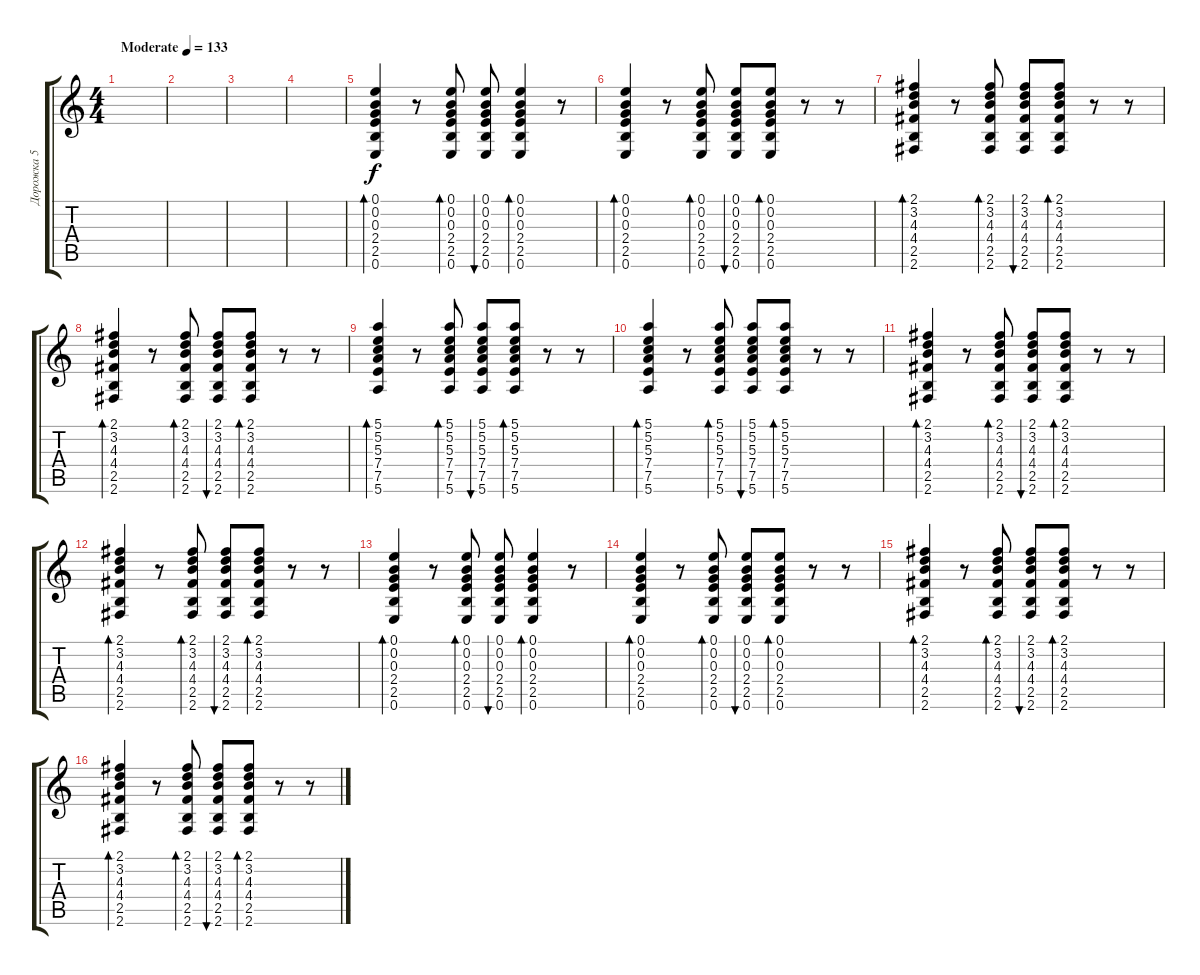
\track ("Дорожка 5" "Дорожка 5") {instrument acousticguitarsteel}
\staff {score tabs}
\tuning (E4 B3 G3 D3 A2 E2) {hide}
\ts (4 4)
\tempo (133 "Moderate")
\clef g2
\ks c
|
|
|
|
(0.1 0.2 0.3 2.4 2.5 0.6).4{bd 30} r.8 (0.1 0.2 0.3 2.4 2.5 0.6).8{bd 30} (0.1 0.2 0.3 2.4 2.5 0.6).8{bu 30} (0.1 0.2 0.3 2.4 2.5 0.6).4{bd 30} r.8 |
(0.1 0.2 0.3 2.4 2.5 0.6).4{bd 30} r.8 (0.1 0.2 0.3 2.4 2.5 0.6).8{bd 30} (0.1 0.2 0.3 2.4 2.5 0.6).8{bu 30} (0.1 0.2 0.3 2.4 2.5 0.6).8{bd 30} r.8 r.8 |
(2.1 3.2 4.3 4.4 2.5 2.6).4{bd 30} r.8 (2.1 3.2 4.3 4.4 2.5 2.6).8{bd 30} (2.1 3.2 4.3 4.4 2.5 2.6).8{bu 30} (2.1 3.2 4.3 4.4 2.5 2.6).8{bd 30} r.8 r.8 |
(2.1 3.2 4.3 4.4 2.5 2.6).4{bd 30} r.8 (2.1 3.2 4.3 4.4 2.5 2.6).8{bd 30} (2.1 3.2 4.3 4.4 2.5 2.6).8{bu 30} (2.1 3.2 4.3 4.4 2.5 2.6).8{bd 30} r.8 r.8 |
(5.1 5.2 5.3 7.4 7.5 5.6).4{bd 30} r.8 (5.1 5.2 5.3 7.4 7.5 5.6).8{bd 30} (5.1 5.2 5.3 7.4 7.5 5.6).8{bu 30} (5.1 5.2 5.3 7.4 7.5 5.6).8{bd 30} r.8 r.8 |
(5.1 5.2 5.3 7.4 7.5 5.6).4{bd 30} r.8 (5.1 5.2 5.3 7.4 7.5 5.6).8{bd 30} (5.1 5.2 5.3 7.4 7.5 5.6).8{bu 30} (5.1 5.2 5.3 7.4 7.5 5.6).8{bd 30} r.8 r.8 |
(2.1 3.2 4.3 4.4 2.5 2.6).4{bd 30} r.8 (2.1 3.2 4.3 4.4 2.5 2.6).8{bd 30} (2.1 3.2 4.3 4.4 2.5 2.6).8{bu 30} (2.1 3.2 4.3 4.4 2.5 2.6).8{bd 30} r.8 r.8 |
(2.1 3.2 4.3 4.4 2.5 2.6).4{bd 30} r.8 (2.1 3.2 4.3 4.4 2.5 2.6).8{bd 30} (2.1 3.2 4.3 4.4 2.5 2.6).8{bu 30} (2.1 3.2 4.3 4.4 2.5 2.6).8{bd 30} r.8 r.8 |
(0.1 0.2 0.3 2.4 2.5 0.6).4{bd 30} r.8 (0.1 0.2 0.3 2.4 2.5 0.6).8{bd 30} (0.1 0.2 0.3 2.4 2.5 0.6).8{bu 30} (0.1 0.2 0.3 2.4 2.5 0.6).4{bd 30} r.8 |
(0.1 0.2 0.3 2.4 2.5 0.6).4{bd 30} r.8 (0.1 0.2 0.3 2.4 2.5 0.6).8{bd 30} (0.1 0.2 0.3 2.4 2.5 0.6).8{bu 30} (0.1 0.2 0.3 2.4 2.5 0.6).8{bd 30} r.8 r.8 |
(2.1 3.2 4.3 4.4 2.5 2.6).4{bd 30} r.8 (2.1 3.2 4.3 4.4 2.5 2.6).8{bd 30} (2.1 3.2 4.3 4.4 2.5 2.6).8{bu 30} (2.1 3.2 4.3 4.4 2.5 2.6).8{bd 30} r.8 r.8 |
(2.1 3.2 4.3 4.4 2.5 2.6).4{bd 30} r.8 (2.1 3.2 4.3 4.4 2.5 2.6).8{bd 30} (2.1 3.2 4.3 4.4 2.5 2.6).8{bu 30} (2.1 3.2 4.3 4.4 2.5 2.6).8{bd 30} r.8 r.8
